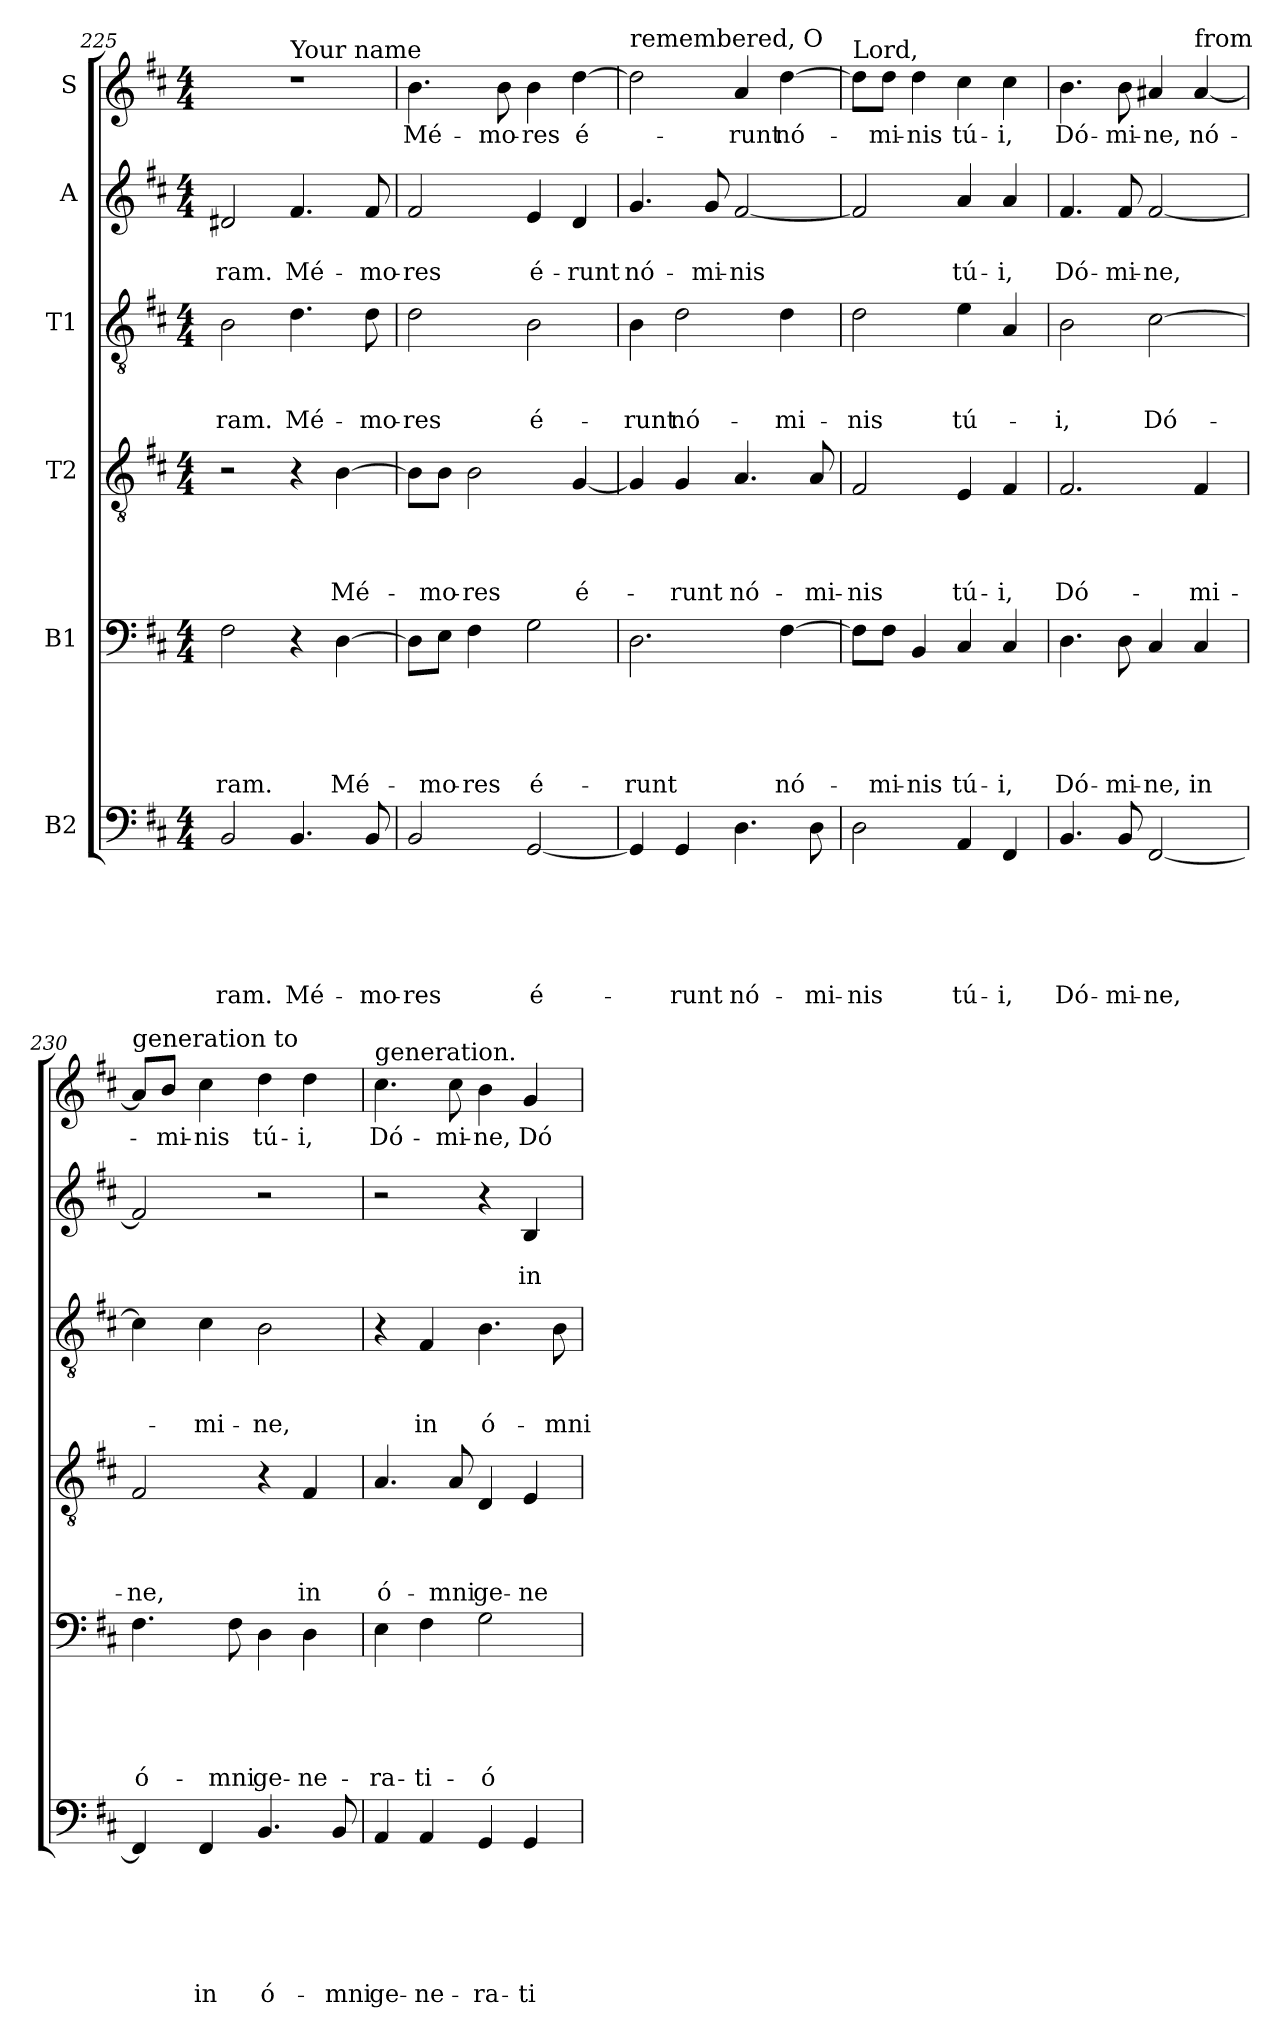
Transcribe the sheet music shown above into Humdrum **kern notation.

**kern	**text	**text	**text	**text	**text	**text	**kern	**text	**text	**text	**text	**text	**kern	**text	**text	**text	**text	**kern	**text	**text	**text	**kern	**text	**text	**kern	**text
*part6	*part6	*part6	*part6	*part6	*part6	*part6	*part5	*part5	*part5	*part5	*part5	*part5	*part4	*part4	*part4	*part4	*part4	*part3	*part3	*part3	*part3	*part2	*part2	*part2	*part1	*part1
*staff6	*staff6	*staff6	*staff6	*staff6	*staff6	*staff6	*staff5	*staff5	*staff5	*staff5	*staff5	*staff5	*staff4	*staff4	*staff4	*staff4	*staff4	*staff3	*staff3	*staff3	*staff3	*staff2	*staff2	*staff2	*staff1	*staff1
*I"B2	*	*	*	*	*	*	*I"B1	*	*	*	*	*	*I"T2	*	*	*	*	*I"T1	*	*	*	*I"A	*	*	*I"S	*
*clefF4	*	*	*	*	*	*	*clefF4	*	*	*	*	*	*clefGv2	*	*	*	*	*clefGv2	*	*	*	*clefG2	*	*	*clefG2	*
*k[f#c#]	*	*	*	*	*	*	*k[f#c#]	*	*	*	*	*	*k[f#c#]	*	*	*	*	*k[f#c#]	*	*	*	*k[f#c#]	*	*	*k[f#c#]	*
*D:	*	*	*	*	*	*	*D:	*	*	*	*	*	*D:	*	*	*	*	*D:	*	*	*	*D:	*	*	*D:	*
*M4/4	*	*	*	*	*	*	*M4/4	*	*	*	*	*	*M4/4	*	*	*	*	*M4/4	*	*	*	*M4/4	*	*	*M4/4	*
=225	=225	=225	=225	=225	=225	=225	=225	=225	=225	=225	=225	=225	=225	=225	=225	=225	=225	=225	=225	=225	=225	=225	=225	=225	=225	=225
!	!	!	!	!	!	!LO:LY:b	!	!	!	!	!	!LO:LY:b	!	!	!	!	!	!	!	!	!LO:LY:b	!	!	!LO:LY:b	!	!
*	*	*	*	*	*	*	*	*	*	*	*	*	*	*	*	*	*	*	*	*	*	*	*	*	*^	*
2BB/	.	.	.	.	.	-ram.	2F#\	.	.	.	.	-ram.	2r	.	.	.	.	2B\	.	.	-ram.	2d#X/	.	-ram.	1r	2ryy	.
!	!	!	!	!	!	!	!	!	!	!	!	!	!	!	!	!	!	!	!	!	!	!	!	!	!	!LO:TX:a:t=Your name	!
!	!	!	!	!	!	!LO:LY:b	!	!	!	!	!	!	!	!	!	!	!	!	!	!	!LO:LY:b	!	!	!LO:LY:b	!	!	!
4.BB/	.	.	.	.	.	Mé-	4r	.	.	.	.	.	4r	.	.	.	.	4.d\	.	.	Mé-	4.f#/	.	Mé-	.	2ryy	.
!	!	!	!	!	!	!	!	!	!	!	!	!LO:LY:b	!	!	!	!	!LO:LY:b	!	!	!	!	!	!	!	!	!	!
.	.	.	.	.	.	.	[4D\	.	.	.	.	Mé-	[4B\	.	.	.	Mé-	.	.	.	.	.	.	.	.	.	.
!	!	!	!	!	!	!LO:LY:b	!	!	!	!	!	!	!	!	!	!	!	!	!	!	!LO:LY:b	!	!	!LO:LY:b	!	!	!
8BB/	.	.	.	.	.	-mo-	.	.	.	.	.	.	.	.	.	.	.	8d\	.	.	-mo-	8f#/	.	-mo-	.	.	.
=226	=226	=226	=226	=226	=226	=226	=226	=226	=226	=226	=226	=226	=226	=226	=226	=226	=226	=226	=226	=226	=226	=226	=226	=226	=226	=226	=226
!	!	!	!	!	!	!	!	!	!	!	!	!	!	!	!	!	!	!	!	!	!	!	!	!	!LO:TX:a:t=will be	!	!
!	!	!	!	!	!	!LO:LY:b	!	!	!	!	!	!	!	!	!	!	!	!	!	!	!LO:LY:b	!	!	!LO:LY:b	!	!	!LO:LY:b
*	*	*	*	*	*	*	*	*	*	*	*	*	*	*	*	*	*	*	*	*	*	*	*	*	*v	*v	*
2BB/	.	.	.	.	.	-res	8D\L]	.	.	.	.	.	8B\L]	.	.	.	.	2d\	.	.	-res	2f#/	.	-res	4.b\	Mé-
!	!	!	!	!	!	!	!	!	!	!	!	!LO:LY:b	!	!	!	!	!LO:LY:b	!	!	!	!	!	!	!	!	!
.	.	.	.	.	.	.	8E\J	.	.	.	.	-mo-	8B\J	.	.	.	-mo-	.	.	.	.	.	.	.	.	.
!	!	!	!	!	!	!	!	!	!	!	!	!LO:LY:b	!	!	!	!	!LO:LY:b	!	!	!	!	!	!	!	!	!
.	.	.	.	.	.	.	4F#\	.	.	.	.	-res	2B\	.	.	.	-res	.	.	.	.	.	.	.	.	.
!	!	!	!	!	!	!	!	!	!	!	!	!	!	!	!	!	!	!	!	!	!	!	!	!	!	!LO:LY:b
.	.	.	.	.	.	.	.	.	.	.	.	.	.	.	.	.	.	.	.	.	.	.	.	.	8b\	-mo-
!	!	!	!	!	!	!LO:LY:b	!	!	!	!	!	!LO:LY:b	!	!	!	!	!	!	!	!	!LO:LY:b	!	!	!LO:LY:b	!	!LO:LY:b
[2GG/	.	.	.	.	.	é-	2G\	.	.	.	.	é-	.	.	.	.	.	2B\	.	.	é-	4e/	.	é-	4b\	-res
!	!	!	!	!	!	!	!	!	!	!	!	!	!	!	!	!	!LO:LY:b	!	!	!	!	!	!	!LO:LY:b	!	!LO:LY:b
.	.	.	.	.	.	.	.	.	.	.	.	.	[4G/	.	.	.	é-	.	.	.	.	4d/	.	-runt	[4dd\	é-
!!LO:PB:g=z
=227	=227	=227	=227	=227	=227	=227	=227	=227	=227	=227	=227	=227	=227	=227	=227	=227	=227	=227	=227	=227	=227	=227	=227	=227	=227	=227
!	!	!	!	!	!	!	!	!	!	!	!	!	!	!	!	!	!	!	!	!	!	!	!	!	!LO:TX:a:t=remembered, O	!
!	!	!	!	!	!	!	!	!	!	!	!	!LO:LY:b	!	!	!	!	!	!	!	!	!LO:LY:b	!	!	!LO:LY:b	!	!
4GG/]	.	.	.	.	.	.	2.D\	.	.	.	.	-runt	4G/]	.	.	.	.	4B\	.	.	-runt	4.g/	.	nó-	2dd\]	.
!	!	!	!	!	!	!LO:LY:b	!	!	!	!	!	!	!	!	!	!	!LO:LY:b	!	!	!	!LO:LY:b	!	!	!	!	!
4GG/	.	.	.	.	.	-runt	.	.	.	.	.	.	4G/	.	.	.	-runt	2d\	.	.	nó-	.	.	.	.	.
!	!	!	!	!	!	!	!	!	!	!	!	!	!	!	!	!	!	!	!	!	!	!	!	!LO:LY:b	!	!
.	.	.	.	.	.	.	.	.	.	.	.	.	.	.	.	.	.	.	.	.	.	8g/	.	-mi-	.	.
!	!	!	!	!	!	!LO:LY:b	!	!	!	!	!	!	!	!	!	!	!LO:LY:b	!	!	!	!	!	!	!LO:LY:b	!	!LO:LY:b
4.D\	.	.	.	.	.	nó-	.	.	.	.	.	.	4.A/	.	.	.	nó-	.	.	.	.	[2f#/	.	-nis	4a/	-runt
!	!	!	!	!	!	!	!	!	!	!	!	!LO:LY:b	!	!	!	!	!	!	!	!	!LO:LY:b	!	!	!	!	!LO:LY:b
.	.	.	.	.	.	.	[4F#\	.	.	.	.	nó-	.	.	.	.	.	4d\	.	.	-mi-	.	.	.	[4dd\	nó-
!	!	!	!	!	!	!LO:LY:b	!	!	!	!	!	!	!	!	!	!	!LO:LY:b	!	!	!	!	!	!	!	!	!
8D\	.	.	.	.	.	-mi-	.	.	.	.	.	.	8A/	.	.	.	-mi-	.	.	.	.	.	.	.	.	.
=228	=228	=228	=228	=228	=228	=228	=228	=228	=228	=228	=228	=228	=228	=228	=228	=228	=228	=228	=228	=228	=228	=228	=228	=228	=228	=228
!	!	!	!	!	!	!	!	!	!	!	!	!	!	!	!	!	!	!	!	!	!	!	!	!	!LO:TX:a:t=Lord,	!
!	!	!	!	!	!	!LO:LY:b	!	!	!	!	!	!	!	!	!	!	!LO:LY:b	!	!	!	!LO:LY:b	!	!	!	!	!
2D\	.	.	.	.	.	-nis	8F#\L]	.	.	.	.	.	2F#/	.	.	.	-nis	2d\	.	.	-nis	2f#/]	.	.	8dd\L]	.
!	!	!	!	!	!	!	!	!	!	!	!	!LO:LY:b	!	!	!	!	!	!	!	!	!	!	!	!	!	!LO:LY:b
.	.	.	.	.	.	.	8F#\J	.	.	.	.	-mi-	.	.	.	.	.	.	.	.	.	.	.	.	8dd\J	-mi-
!	!	!	!	!	!	!	!	!	!	!	!	!LO:LY:b	!	!	!	!	!	!	!	!	!	!	!	!	!	!LO:LY:b
.	.	.	.	.	.	.	4BB/	.	.	.	.	-nis	.	.	.	.	.	.	.	.	.	.	.	.	4dd\	-nis
!	!	!	!	!	!	!LO:LY:b	!	!	!	!	!	!LO:LY:b	!	!	!	!	!LO:LY:b	!	!	!	!LO:LY:b	!	!	!LO:LY:b	!	!LO:LY:b
4AA/	.	.	.	.	.	tú-	4C#/	.	.	.	.	tú-	4E/	.	.	.	tú-	4e\	.	.	tú-	4a/	.	tú-	4cc#\	tú-
!	!	!	!	!	!	!LO:LY:b	!	!	!	!	!	!LO:LY:b	!	!	!	!	!LO:LY:b	!	!	!	!	!	!	!LO:LY:b	!	!LO:LY:b
4FF#/	.	.	.	.	.	-i,	4C#/	.	.	.	.	-i,	4F#/	.	.	.	-i,	4A/	.	.	.	4a/	.	-i,	4cc#\	-i,
=229	=229	=229	=229	=229	=229	=229	=229	=229	=229	=229	=229	=229	=229	=229	=229	=229	=229	=229	=229	=229	=229	=229	=229	=229	=229	=229
!	!	!	!	!	!	!LO:LY:b	!	!	!	!	!	!LO:LY:b	!	!	!	!	!LO:LY:b	!	!	!	!LO:LY:b	!	!	!LO:LY:b	!	!LO:LY:b
4.BB/	.	.	.	.	.	Dó-	4.D\	.	.	.	.	Dó-	2.F#/	.	.	.	Dó-	2B\	.	.	-i,	4.f#/	.	Dó-	4.b\	Dó-
!	!	!	!	!	!	!LO:LY:b	!	!	!	!	!	!LO:LY:b	!	!	!	!	!	!	!	!	!	!	!	!LO:LY:b	!	!LO:LY:b
8BB/	.	.	.	.	.	-mi-	8D\	.	.	.	.	-mi-	.	.	.	.	.	.	.	.	.	8f#/	.	-mi-	8b\	-mi-
!	!	!	!	!	!	!LO:LY:b	!	!	!	!	!	!LO:LY:b	!	!	!	!	!	!	!	!	!LO:LY:b	!	!	!LO:LY:b	!	!LO:LY:b
[2FF#/	.	.	.	.	.	-ne,	4C#/	.	.	.	.	-ne,	.	.	.	.	.	[2c#\	.	.	Dó-	[2f#/	.	-ne,	4a#X/	-ne,
!	!	!	!	!	!	!	!	!	!	!	!	!	!	!	!	!	!	!	!	!	!	!	!	!	!LO:TX:a:t=from	!
!	!	!	!	!	!	!	!	!	!	!	!	!LO:LY:b	!	!	!	!	!LO:LY:b	!	!	!	!	!	!	!	!	!LO:LY:b
.	.	.	.	.	.	.	4C#/	.	.	.	.	in	4F#/	.	.	.	-mi-	.	.	.	.	.	.	.	[4a#/	nó-
=230	=230	=230	=230	=230	=230	=230	=230	=230	=230	=230	=230	=230	=230	=230	=230	=230	=230	=230	=230	=230	=230	=230	=230	=230	=230	=230
!	!	!	!	!	!	!	!	!	!	!	!	!	!	!	!	!	!	!	!	!	!	!	!	!	!LO:TX:a:t=generation to	!
!	!	!	!	!	!	!	!	!	!	!	!	!LO:LY:b	!	!	!	!	!LO:LY:b	!	!	!	!	!	!	!	!	!
4FF#/]	.	.	.	.	.	.	4.F#\	.	.	.	.	ó-	2F#/	.	.	.	-ne,	4c#\]	.	.	.	2f#/]	.	.	8a#/L]	.
!	!	!	!	!	!	!	!	!	!	!	!	!	!	!	!	!	!	!	!	!	!	!	!	!	!	!LO:LY:b
.	.	.	.	.	.	.	.	.	.	.	.	.	.	.	.	.	.	.	.	.	.	.	.	.	8b/J	-mi-
!	!	!	!	!	!	!LO:LY:b	!	!	!	!	!	!	!	!	!	!	!	!	!	!	!LO:LY:b	!	!	!	!	!LO:LY:b
4FF#/	.	.	.	.	.	in	.	.	.	.	.	.	.	.	.	.	.	4c#\	.	.	-mi-	.	.	.	4cc#\	-nis
!	!	!	!	!	!	!	!	!	!	!	!	!LO:LY:b	!	!	!	!	!	!	!	!	!	!	!	!	!	!
.	.	.	.	.	.	.	8F#\	.	.	.	.	-mni	.	.	.	.	.	.	.	.	.	.	.	.	.	.
!	!	!	!	!	!	!LO:LY:b	!	!	!	!	!	!LO:LY:b	!	!	!	!	!	!	!	!	!LO:LY:b	!	!	!	!	!LO:LY:b
4.BB/	.	.	.	.	.	ó-	4D\	.	.	.	.	ge-	4r	.	.	.	.	2B\	.	.	-ne,	2r	.	.	4dd\	tú-
!	!	!	!	!	!	!	!	!	!	!	!	!LO:LY:b	!	!	!	!	!LO:LY:b	!	!	!	!	!	!	!	!	!LO:LY:b
.	.	.	.	.	.	.	4D\	.	.	.	.	-ne-	4F#/	.	.	.	in	.	.	.	.	.	.	.	4dd\	-i,
!	!	!	!	!	!	!LO:LY:b	!	!	!	!	!	!	!	!	!	!	!	!	!	!	!	!	!	!	!	!
8BB/	.	.	.	.	.	-mni	.	.	.	.	.	.	.	.	.	.	.	.	.	.	.	.	.	.	.	.
=231	=231	=231	=231	=231	=231	=231	=231	=231	=231	=231	=231	=231	=231	=231	=231	=231	=231	=231	=231	=231	=231	=231	=231	=231	=231	=231
!	!	!	!	!	!	!	!	!	!	!	!	!	!	!	!	!	!	!	!	!	!	!	!	!	!LO:TX:a:t=generation.	!
!	!	!	!	!	!	!LO:LY:b	!	!	!	!	!	!LO:LY:b	!	!	!	!	!LO:LY:b	!	!	!	!	!	!	!	!	!LO:LY:b
4AA/	.	.	.	.	.	ge-	4E\	.	.	.	.	-ra-	4.A/	.	.	.	ó-	4r	.	.	.	2r	.	.	4.cc#\	Dó-
!	!	!	!	!	!	!LO:LY:b	!	!	!	!	!	!LO:LY:b	!	!	!	!	!	!	!	!	!LO:LY:b	!	!	!	!	!
4AA/	.	.	.	.	.	-ne-	4F#\	.	.	.	.	-ti-	.	.	.	.	.	4F#/	.	.	in	.	.	.	.	.
!	!	!	!	!	!	!	!	!	!	!	!	!	!	!	!	!	!LO:LY:b	!	!	!	!	!	!	!	!	!LO:LY:b
.	.	.	.	.	.	.	.	.	.	.	.	.	8A/	.	.	.	-mni	.	.	.	.	.	.	.	8cc#\	-mi-
!	!	!	!	!	!	!LO:LY:b	!	!	!	!	!	!LO:LY:b	!	!	!	!	!LO:LY:b	!	!	!	!LO:LY:b	!	!	!	!	!LO:LY:b
4GG/	.	.	.	.	.	-ra-	2G\	.	.	.	.	-ó-	4D/	.	.	.	ge-	4.B\	.	.	ó-	4r	.	.	4b\	-ne,
!	!	!	!	!	!	!LO:LY:b	!	!	!	!	!	!	!	!	!	!	!LO:LY:b	!	!	!	!	!	!	!LO:LY:b	!	!LO:LY:b
4GG/	.	.	.	.	.	-ti-	.	.	.	.	.	.	4E/	.	.	.	-ne-	.	.	.	.	4B/	.	in	4g/	Dó-
!	!	!	!	!	!	!	!	!	!	!	!	!	!	!	!	!	!	!	!	!	!LO:LY:b	!	!	!	!	!
.	.	.	.	.	.	.	.	.	.	.	.	.	.	.	.	.	.	8B\	.	.	-mni	.	.	.	.	.
=	=	=	=	=	=	=	=	=	=	=	=	=	=	=	=	=	=	=	=	=	=	=	=	=	=	=
*-	*-	*-	*-	*-	*-	*-	*-	*-	*-	*-	*-	*-	*-	*-	*-	*-	*-	*-	*-	*-	*-	*-	*-	*-	*-	*-
